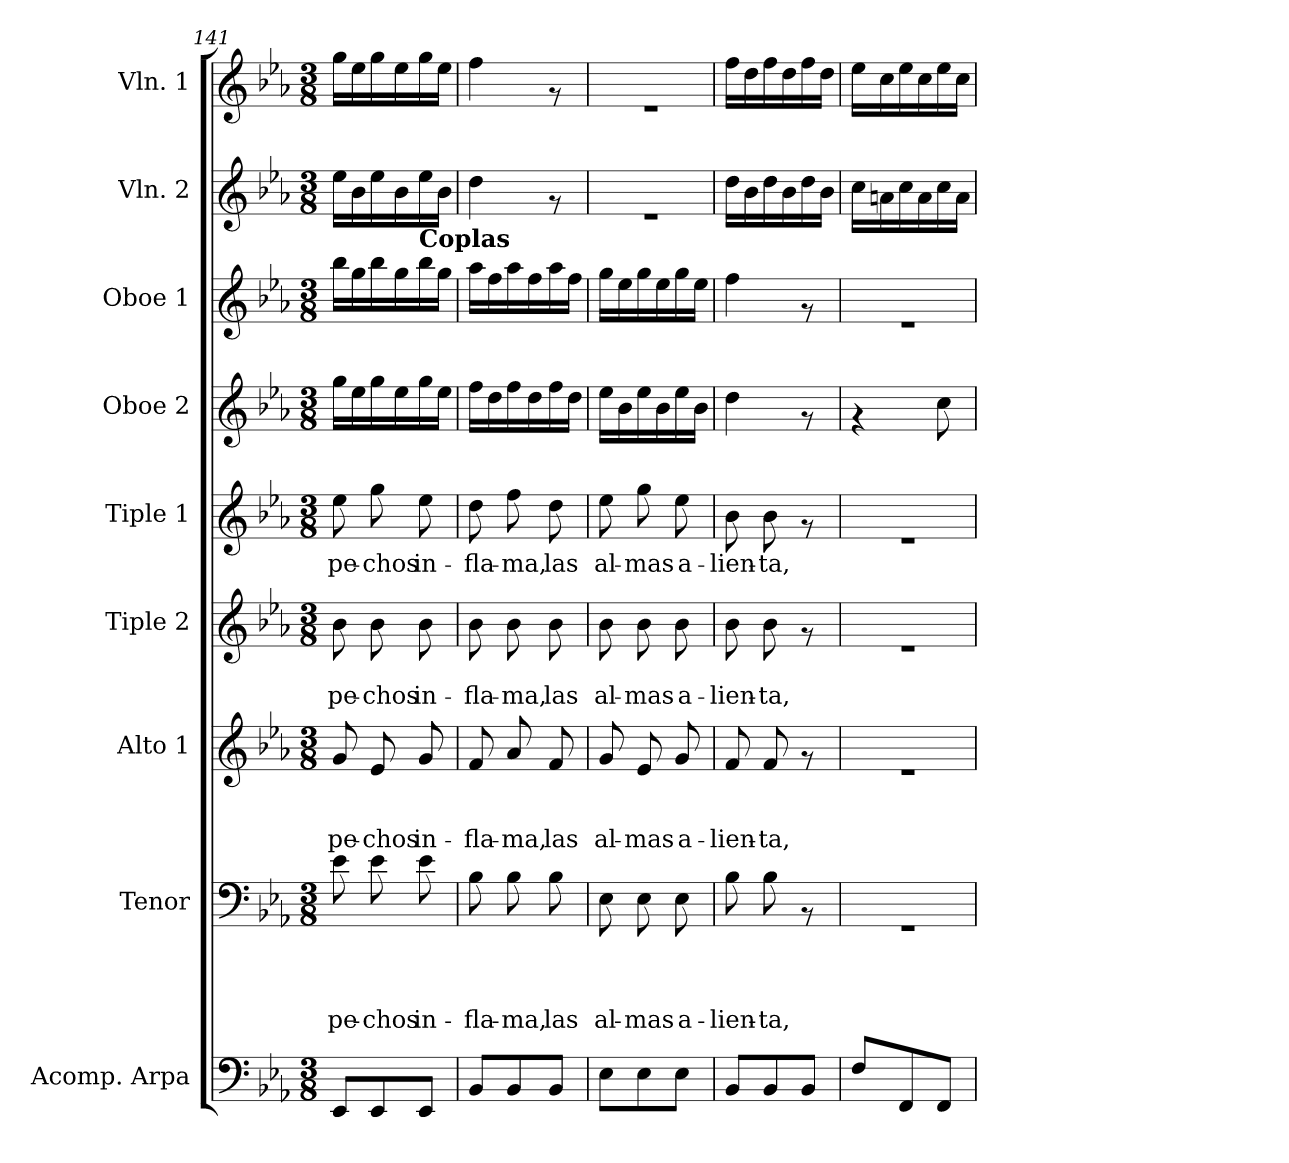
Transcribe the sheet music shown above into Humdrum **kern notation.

**kern	**kern	**text	**text	**text	**text	**kern	**text	**text	**text	**kern	**text	**text	**kern	**text	**kern	**kern	**kern	**kern
*part9	*part8	*part8	*part8	*part8	*part8	*part7	*part7	*part7	*part7	*part6	*part6	*part6	*part5	*part5	*part4	*part3	*part2	*part1
*staff9	*staff8	*staff8	*staff8	*staff8	*staff8	*staff7	*staff7	*staff7	*staff7	*staff6	*staff6	*staff6	*staff5	*staff5	*staff4	*staff3	*staff2	*staff1
*I"Acomp. Arpa	*I"Tenor	*	*	*	*	*I"Alto 1	*	*	*	*I"Tiple 2	*	*	*I"Tiple 1	*	*I"Oboe 2	*I"Oboe 1	*I"Vln. 2	*I"Vln. 1
*I'Acomp. Arpa	*I'Tenor	*	*	*	*	*I'Alto 1	*	*	*	*I'Tiple 2	*	*	*I'Tiple 1	*	*I'Oboe 2	*I'Oboe 1	*I'Vln. 2	*I'Vln. 1
*clefF4	*clefF4	*	*	*	*	*clefG2	*	*	*	*clefG2	*	*	*clefG2	*	*clefG2	*clefG2	*clefG2	*clefG2
*k[b-e-a-]	*k[b-e-a-]	*	*	*	*	*k[b-e-a-]	*	*	*	*k[b-e-a-]	*	*	*k[b-e-a-]	*	*k[b-e-a-]	*k[b-e-a-]	*k[b-e-a-]	*k[b-e-a-]
*E-:	*E-:	*	*	*	*	*E-:	*	*	*	*E-:	*	*	*E-:	*	*E-:	*E-:	*E-:	*E-:
*M3/8	*M3/8	*	*	*	*	*M3/8	*	*	*	*M3/8	*	*	*M3/8	*	*M3/8	*M3/8	*M3/8	*M3/8
=141	=141	=141	=141	=141	=141	=141	=141	=141	=141	=141	=141	=141	=141	=141	=141	=141	=141	=141
!	!	!	!	!	!LO:LY:b	!	!	!	!LO:LY:b	!	!	!LO:LY:b	!	!LO:LY:b	!	!	!	!
8EE-/L	8e-\	.	.	.	pe-	8g/	.	.	pe-	8b-\	.	pe-	8ee-\	pe-	16gg\LL	16bb-\LL	16ee-\LL	16gg\LL
.	.	.	.	.	.	.	.	.	.	.	.	.	.	.	16ee-\	16gg\	16b-\	16ee-\
!	!	!	!	!	!LO:LY:b	!	!	!	!LO:LY:b	!	!	!LO:LY:b	!	!LO:LY:b	!	!	!	!
8EE-/	8e-\	.	.	.	-chos	8e-/	.	.	-chos	8b-\	.	-chos	8gg\	-chos	16gg\	16bb-\	16ee-\	16gg\
.	.	.	.	.	.	.	.	.	.	.	.	.	.	.	16ee-\	16gg\	16b-\	16ee-\
!	!	!	!	!	!	!	!	!	!	!	!	!	!	!	!	!	!LO:TX:b:B:t=Coplas	!
!	!	!	!	!	!LO:LY:b	!	!	!	!LO:LY:b	!	!	!LO:LY:b	!	!LO:LY:b	!	!	!	!
8EE-/J	8e-\	.	.	.	in-	8g/	.	.	in-	8b-\	.	in-	8ee-\	in-	16gg\	16bb-\	16ee-\	16gg\
.	.	.	.	.	.	.	.	.	.	.	.	.	.	.	16ee-\JJ	16gg\JJ	16b-\JJ	16ee-\JJ
=142	=142	=142	=142	=142	=142	=142	=142	=142	=142	=142	=142	=142	=142	=142	=142	=142	=142	=142
!	!	!	!	!	!LO:LY:b	!	!	!	!LO:LY:b	!	!	!LO:LY:b	!	!LO:LY:b	!	!	!	!
8BB-/L	8B-\	.	.	.	-fla-	8f/	.	.	-fla-	8b-\	.	-fla-	8dd\	-fla-	16ff\LL	16aa-\LL	4dd\	4ff\
.	.	.	.	.	.	.	.	.	.	.	.	.	.	.	16dd\	16ff\	.	.
!	!	!	!	!	!LO:LY:b	!	!	!	!LO:LY:b	!	!	!LO:LY:b	!	!LO:LY:b	!	!	!	!
8BB-/	8B-\	.	.	.	-ma,	8a-/	.	.	-ma,	8b-\	.	-ma,	8ff\	-ma,	16ff\	16aa-\	.	.
.	.	.	.	.	.	.	.	.	.	.	.	.	.	.	16dd\	16ff\	.	.
!	!	!	!	!	!LO:LY:b	!	!	!	!LO:LY:b	!	!	!LO:LY:b	!	!LO:LY:b	!	!	!	!
8BB-/J	8B-\	.	.	.	las	8f/	.	.	las	8b-\	.	las	8dd\	las	16ff\	16aa-\	8rf	8rf
.	.	.	.	.	.	.	.	.	.	.	.	.	.	.	16dd\JJ	16ff\JJ	.	.
=143	=143	=143	=143	=143	=143	=143	=143	=143	=143	=143	=143	=143	=143	=143	=143	=143	=143	=143
!	!	!	!	!	!LO:LY:b	!	!	!	!LO:LY:b	!	!	!LO:LY:b	!	!LO:LY:b	!	!	!	!
8E-\L	8E-\	.	.	.	al-	8g/	.	.	al-	8b-\	.	al-	8ee-\	al-	16ee-\LL	16gg\LL	4.re	4.re
.	.	.	.	.	.	.	.	.	.	.	.	.	.	.	16b-\	16ee-\	.	.
!	!	!	!	!	!LO:LY:b	!	!	!	!LO:LY:b	!	!	!LO:LY:b	!	!LO:LY:b	!	!	!	!
8E-\	8E-\	.	.	.	-mas	8e-/	.	.	-mas	8b-\	.	-mas	8gg\	-mas	16ee-\	16gg\	.	.
.	.	.	.	.	.	.	.	.	.	.	.	.	.	.	16b-\	16ee-\	.	.
!	!	!	!	!	!LO:LY:b	!	!	!	!LO:LY:b	!	!	!LO:LY:b	!	!LO:LY:b	!	!	!	!
8E-\J	8E-\	.	.	.	a-	8g/	.	.	a-	8b-\	.	a-	8ee-\	a-	16ee-\	16gg\	.	.
.	.	.	.	.	.	.	.	.	.	.	.	.	.	.	16b-\JJ	16ee-\JJ	.	.
=144	=144	=144	=144	=144	=144	=144	=144	=144	=144	=144	=144	=144	=144	=144	=144	=144	=144	=144
!	!	!	!	!	!LO:LY:b	!	!	!	!LO:LY:b	!	!	!LO:LY:b	!	!LO:LY:b	!	!	!	!
8BB-/L	8B-\	.	.	.	-lien-	8f/	.	.	-lien-	8b-\	.	-lien-	8b-\	-lien-	4dd\	4ff\	16dd\LL	16ff\LL
.	.	.	.	.	.	.	.	.	.	.	.	.	.	.	.	.	16b-\	16dd\
!	!	!	!	!	!LO:LY:b	!	!	!	!LO:LY:b	!	!	!LO:LY:b	!	!LO:LY:b	!	!	!	!
8BB-/	8B-\	.	.	.	-ta,	8f/	.	.	-ta,	8b-\	.	-ta,	8b-\	-ta,	.	.	16dd\	16ff\
.	.	.	.	.	.	.	.	.	.	.	.	.	.	.	.	.	16b-\	16dd\
8BB-/J	8rAA	.	.	.	.	8rf	.	.	.	8rf	.	.	8rf	.	8rf	8rf	16dd\	16ff\
.	.	.	.	.	.	.	.	.	.	.	.	.	.	.	.	.	16b-\JJ	16dd\JJ
!!LO:LB:g=z
=145	=145	=145	=145	=145	=145	=145	=145	=145	=145	=145	=145	=145	=145	=145	=145	=145	=145	=145
8F/L	4.rGG	.	.	.	.	4.re	.	.	.	4.re	.	.	4.re	.	4rf	4.re	16cc\LL	16ee-\LL
.	.	.	.	.	.	.	.	.	.	.	.	.	.	.	.	.	16an\	16cc\
8FF/	.	.	.	.	.	.	.	.	.	.	.	.	.	.	.	.	16cc\	16ee-\
.	.	.	.	.	.	.	.	.	.	.	.	.	.	.	.	.	16a\	16cc\
8FF/J	.	.	.	.	.	.	.	.	.	.	.	.	.	.	8cc\	.	16cc\	16ee-\
.	.	.	.	.	.	.	.	.	.	.	.	.	.	.	.	.	16a\JJ	16cc\JJ
=	=	=	=	=	=	=	=	=	=	=	=	=	=	=	=	=	=	=
*-	*-	*-	*-	*-	*-	*-	*-	*-	*-	*-	*-	*-	*-	*-	*-	*-	*-	*-
